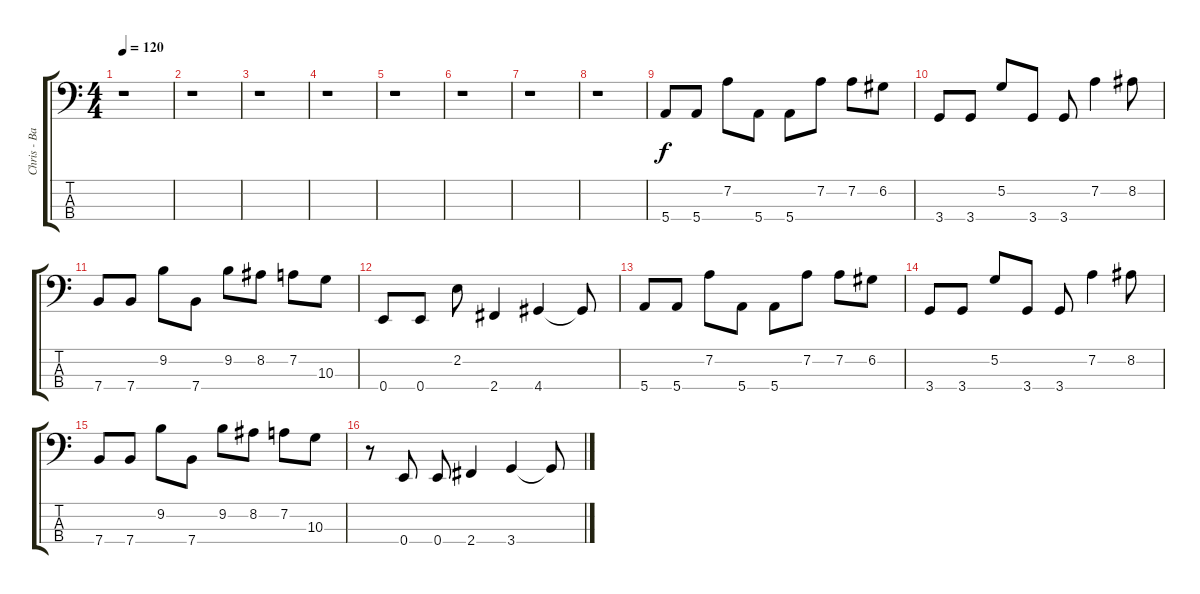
\track ("Chris - Bass" "Chris - Ba") {instrument synthbass2}
\staff {score tabs}
\tuning (G2 D2 A1 E1) {hide}
\ts (4 4)
\tempo 120
\clef f4
\ks c
r.1{dy f} |
r.1 |
r.1 |
r.1 |
r.1 |
r.1 |
r.1 |
r.1 |
5.4.8 5.4.8 7.2.8 5.4.8 5.4.8 7.2.8 7.2.8 6.2.8 |
3.4.8 3.4.8 5.2.8 3.4.8 3.4.8 7.2.4 8.2.8 |
7.4.8 7.4.8 9.2.8 7.4.8 9.2.8 8.2.8 7.2.8 10.3.8 |
0.4.8 0.4.8 2.2.8 2.4.4 4.4.4 4.4{t}.8 |
5.4.8 5.4.8 7.2.8 5.4.8 5.4.8 7.2.8 7.2.8 6.2.8 |
3.4.8 3.4.8 5.2.8 3.4.8 3.4.8 7.2.4 8.2.8 |
7.4.8 7.4.8 9.2.8 7.4.8 9.2.8 8.2.8 7.2.8 10.3.8 |
r.8 0.4.8 0.4.8 2.4.4 3.4.4 3.4{t}.8
